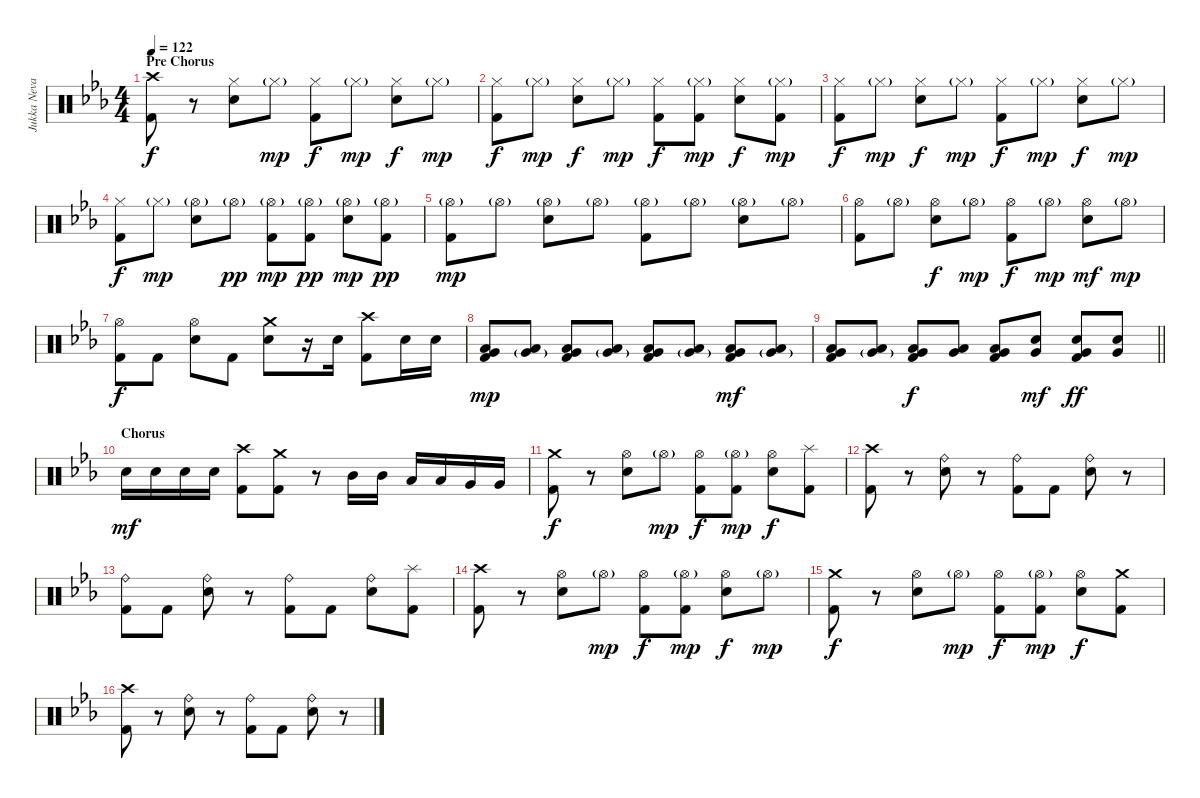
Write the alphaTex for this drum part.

\track ("Jukka Nevalainen " "Jukka Neva") {instrument percussion}
\staff {score}
\articulation defaults
\ts (4 4)
\section ("" "Pre Chorus")
\tempo 122
\clef neutral
\ks eb
("Crash high (hit)" "Kick (hit) 2").8{dy f} r.8 ("Hi-Hat (closed)" "Snare (hit) 2").8 "Hi-Hat (closed)"{g}.8{dy mp} ("Hi-Hat (closed)" "Kick (hit) 2").8{dy f} "Hi-Hat (closed)"{g}.8{dy mp} ("Hi-Hat (closed)" "Snare (hit) 2").8{dy f} "Hi-Hat (closed)"{g}.8{dy mp} |
("Hi-Hat (closed)" "Kick (hit) 2").8{dy f} "Hi-Hat (closed)"{g}.8{dy mp} ("Hi-Hat (closed)" "Snare (hit) 2").8{dy f} "Hi-Hat (closed)"{g}.8{dy mp} ("Hi-Hat (closed)" "Kick (hit) 2").8{dy f} ("Hi-Hat (closed)"{g} "Kick (hit) 2").8{dy mp} ("Hi-Hat (closed)" "Snare (hit) 2").8{dy f} ("Hi-Hat (closed)"{g} "Kick (hit) 2").8{dy mp} |
("Hi-Hat (closed)" "Kick (hit) 2").8{dy f} "Hi-Hat (closed)"{g}.8{dy mp} ("Hi-Hat (closed)" "Snare (hit) 2").8{dy f} "Hi-Hat (closed)"{g}.8{dy mp} ("Hi-Hat (closed)" "Kick (hit) 2").8{dy f} "Hi-Hat (closed)"{g}.8{dy mp} ("Hi-Hat (closed)" "Snare (hit) 2").8{dy f} "Hi-Hat (closed)"{g}.8{dy mp} |
("Hi-Hat (closed)" "Kick (hit) 2").8{dy f} "Hi-Hat (closed)"{g}.8{dy mp} ("Hi-Hat (open)"{g} "Snare (hit) 2").8 "Hi-Hat (open)"{g}.8{dy pp} ("Hi-Hat (open)"{g} "Kick (hit) 2").8{dy mp} ("Hi-Hat (open)"{g} "Kick (hit) 2").8{dy pp} ("Hi-Hat (open)"{g} "Snare (hit) 2").8{dy mp} ("Hi-Hat (open)"{g} "Kick (hit) 2").8{dy pp} |
("Hi-Hat (open)"{g} "Kick (hit) 2").8{dy mp} "Hi-Hat (open)"{g}.8 ("Hi-Hat (open)"{g} "Snare (hit) 2").8 "Hi-Hat (open)"{g}.8 ("Hi-Hat (open)"{g} "Kick (hit) 2").8 "Hi-Hat (open)"{g}.8 ("Hi-Hat (open)"{g} "Snare (hit) 2").8 "Hi-Hat (open)"{g}.8 |
("Hi-Hat (open)" "Kick (hit) 2").8 "Hi-Hat (open)"{g}.8 ("Hi-Hat (open)" "Snare (hit) 2").8{dy f} "Hi-Hat (open)"{g}.8{dy mp} ("Hi-Hat (open)" "Kick (hit) 2").8{dy f} "Hi-Hat (open)"{g}.8{dy mp} ("Hi-Hat (open)" "Snare (hit) 2").8{dy mf} "Hi-Hat (open)"{g}.8{dy mp} |
("Hi-Hat (open)" "Kick (hit) 2").8{dy f} "Kick (hit) 2".8 ("Hi-Hat (open)" "Snare (hit) 2").8 "Kick (hit) 2".8 ("Crash medium (hit)" "Snare (hit) 2").8 r.16 "Snare (hit) 2".16 ("Crash high (hit)" "Kick (hit) 2").8 "Snare (hit) 2".16 "Snare (hit) 2".16 |
("Very Low Tom (hit)" "Low Floor Tom (hit)" "Kick (hit) 2").8{dy mp} ("Very Low Tom (hit)"{g} "Low Floor Tom (hit)").8 ("Very Low Tom (hit)" "Low Floor Tom (hit)" "Kick (hit) 2").8 ("Very Low Tom (hit)"{g} "Low Floor Tom (hit)").8 ("Very Low Tom (hit)" "Low Floor Tom (hit)" "Kick (hit) 2").8 ("Very Low Tom (hit)"{g} "Low Floor Tom (hit)").8 ("Very Low Tom (hit)" "Low Floor Tom (hit)" "Kick (hit) 2").8{dy mf} ("Very Low Tom (hit)"{g} "Low Floor Tom (hit)").8 |
\barLineRight lightlight
("Very Low Tom (hit)" "Low Floor Tom (hit)" "Kick (hit) 2").8 ("Very Low Tom (hit)"{g} "Low Floor Tom (hit)").8 ("Very Low Tom (hit)" "Low Floor Tom (hit)" "Kick (hit) 2").8{dy f} ("Very Low Tom (hit)" "Low Floor Tom (hit)").8 ("Very Low Tom (hit)" "Low Floor Tom (hit)" "Kick (hit) 2").8 ("Very Low Tom (hit)" "Snare (hit) 2").8{dy mf} ("Very Low Tom (hit)" "Snare (hit) 2" "Kick (hit) 2").8{dy ff} ("Very Low Tom (hit)" "Snare (hit) 2").8 |
\section ("" "Chorus")
"Snare (hit) 2".16{dy mf} "Snare (hit) 2".16 "Snare (hit) 2".16 "Snare (hit) 2".16 ("Crash high (hit)" "Kick (hit) 2").8 ("Crash medium (hit)" "Kick (hit) 2").8 r.8 "Mid Tom (hit)".16 "Mid Tom (hit)".16 "Low Tom (hit)".16 "Low Tom (hit)".16 "Very Low Tom (hit)".16 "Very Low Tom (hit)".16 |
("Crash medium (hit)" "Kick (hit) 2").8{dy f} r.8 ("Hi-Hat (open)" "Snare (hit) 2").8 "Hi-Hat (open)"{g}.8{dy mp} ("Hi-Hat (open)" "Kick (hit) 2").8{dy f} ("Hi-Hat (open)"{g} "Kick (hit) 2").8{dy mp} ("Hi-Hat (open)" "Snare (hit) 2").8{dy f} ("Splash (hit)" "Kick (hit) 2").8 |
("Crash high (hit)" "Kick (hit) 2").8 r.8 ("Ride (bell)" "Snare (hit) 2").8 r.8 ("Ride (bell)" "Kick (hit) 2").8 "Kick (hit) 2".8 ("Ride (bell)" "Snare (hit) 2").8 r.8 |
("Ride (bell)" "Kick (hit) 2").8 "Kick (hit) 2".8 ("Ride (bell)" "Snare (hit) 2").8 r.8 ("Ride (bell)" "Kick (hit) 2").8 "Kick (hit) 2".8 ("Ride (bell)" "Snare (hit) 2").8 ("Splash (hit)" "Kick (hit) 2").8 |
("Crash high (hit)" "Kick (hit) 2").8 r.8 ("Hi-Hat (open)" "Snare (hit) 2").8 "Hi-Hat (open)"{g}.8{dy mp} ("Hi-Hat (open)" "Kick (hit) 2").8{dy f} ("Hi-Hat (open)"{g} "Kick (hit) 2").8{dy mp} ("Hi-Hat (open)" "Snare (hit) 2").8{dy f} "Hi-Hat (open)"{g}.8{dy mp} |
("Crash medium (hit)" "Kick (hit) 2").8{dy f} r.8 ("Hi-Hat (open)" "Snare (hit) 2").8 "Hi-Hat (open)"{g}.8{dy mp} ("Hi-Hat (open)" "Kick (hit) 2").8{dy f} ("Hi-Hat (open)"{g} "Kick (hit) 2").8{dy mp} ("Hi-Hat (open)" "Snare (hit) 2").8{dy f} ("Crash medium (hit)" "Kick (hit) 2").8 |
("Crash high (hit)" "Kick (hit) 2").8 r.8 ("Ride (bell)" "Snare (hit) 2").8 r.8 ("Ride (bell)" "Kick (hit) 2").8 "Kick (hit) 2".8 ("Ride (bell)" "Snare (hit) 2").8 r.8
